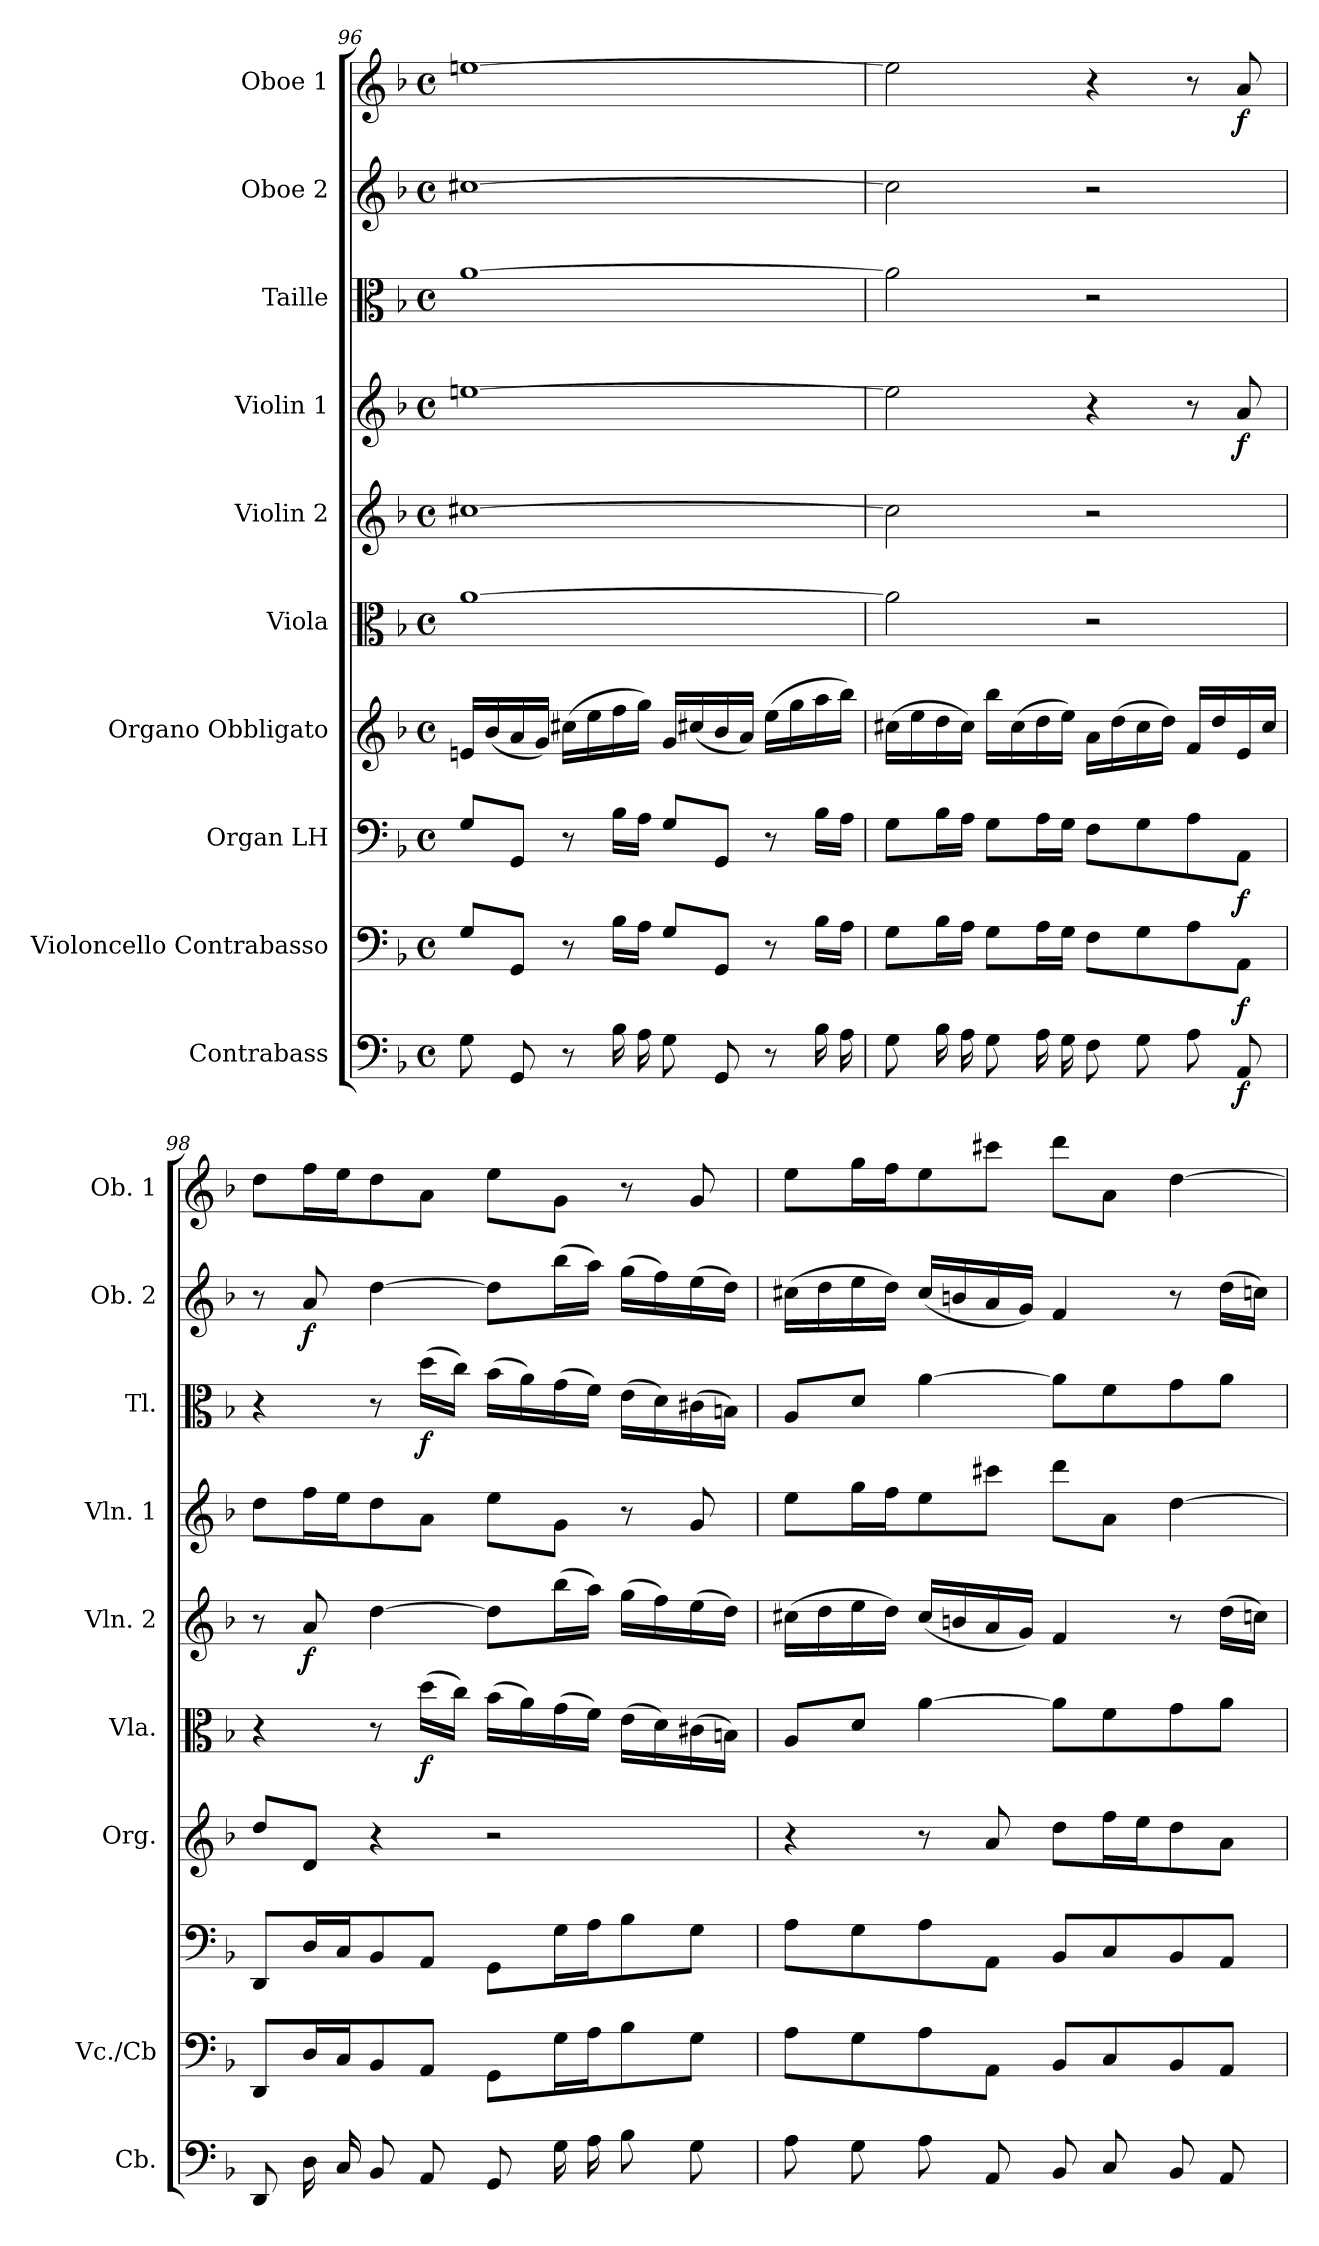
**kern	**dynam	**kern	**dynam	**kern	**dynam	**kern	**kern	**dynam	**kern	**dynam	**kern	**dynam	**kern	**dynam	**kern	**dynam	**kern	**dynam
*part10	*part10	*part9	*part9	*part8	*part8	*part7	*part6	*part6	*part5	*part5	*part4	*part4	*part3	*part3	*part2	*part2	*part1	*part1
*staff10	*staff10	*staff9	*staff9	*staff8	*staff8	*staff7	*staff6	*staff6	*staff5	*staff5	*staff4	*staff4	*staff3	*staff3	*staff2	*staff2	*staff1	*staff1
*I"Contrabass	*	*I"Violoncello Contrabasso	*	*I"Organ LH	*	*I"Organo Obbligato	*I"Viola	*	*I"Violin 2	*	*I"Violin 1	*	*I"Taille	*	*I"Oboe 2	*	*I"Oboe 1	*
*I'Cb.	*	*I'Vc./Cb	*	*	*	*I'Org.	*I'Vla.	*	*I'Vln. 2	*	*I'Vln. 1	*	*I'Tl.	*	*I'Ob. 2	*	*I'Ob. 1	*
*clefF4	*	*clefF4	*	*clefF4	*	*clefG2	*clefC3	*	*clefG2	*	*clefG2	*	*clefC3	*	*clefG2	*	*clefG2	*
*ITrd7c12	*	*	*	*	*	*	*	*	*	*	*	*	*	*	*	*	*	*
*k[b-]	*	*k[b-]	*	*k[b-]	*	*k[b-]	*k[b-]	*	*k[b-]	*	*k[b-]	*	*k[b-]	*	*k[b-]	*	*k[b-]	*
*M4/4	*	*M4/4	*	*M4/4	*	*M4/4	*M4/4	*	*M4/4	*	*M4/4	*	*M4/4	*	*M4/4	*	*M4/4	*
*met(c)	*	*met(c)	*	*met(c)	*	*met(c)	*met(c)	*	*met(c)	*	*met(c)	*	*met(c)	*	*met(c)	*	*met(c)	*
=96	=96	=96	=96	=96	=96	=96	=96	=96	=96	=96	=96	=96	=96	=96	=96	=96	=96	=96
8GG\	.	8G\L	.	8G\L	.	16en/LL	[1a	.	[1cc#X	.	[1een	.	[1a	.	[1cc#X	.	[1een	.
.	.	.	.	.	.	(<16b-/	.	.	.	.	.	.	.	.	.	.	.	.
8GGG/	.	8GG/J	.	8GG/J	.	16a/	.	.	.	.	.	.	.	.	.	.	.	.
.	.	.	.	.	.	16g/JJ)	.	.	.	.	.	.	.	.	.	.	.	.
8r	.	8r	.	8r	.	(>16cc#X\LL	.	.	.	.	.	.	.	.	.	.	.	.
.	.	.	.	.	.	16ee\	.	.	.	.	.	.	.	.	.	.	.	.
16BB-\	.	16B-\LL	.	16B-\LL	.	16ff\	.	.	.	.	.	.	.	.	.	.	.	.
16AA\	.	16A\JJ	.	16A\JJ	.	16gg\JJ)	.	.	.	.	.	.	.	.	.	.	.	.
8GG\	.	8G/L	.	8G/L	.	16g/LL	.	.	.	.	.	.	.	.	.	.	.	.
.	.	.	.	.	.	(<16cc#X/	.	.	.	.	.	.	.	.	.	.	.	.
8GGG/	.	8GG/J	.	8GG/J	.	16b-/	.	.	.	.	.	.	.	.	.	.	.	.
.	.	.	.	.	.	16a/JJ)	.	.	.	.	.	.	.	.	.	.	.	.
8r	.	8r	.	8r	.	(>16ee\LL	.	.	.	.	.	.	.	.	.	.	.	.
.	.	.	.	.	.	16gg\	.	.	.	.	.	.	.	.	.	.	.	.
16BB-\	.	16B-\LL	.	16B-\LL	.	16aa\	.	.	.	.	.	.	.	.	.	.	.	.
16AA\	.	16A\JJ	.	16A\JJ	.	16bb-\JJ)	.	.	.	.	.	.	.	.	.	.	.	.
!!LO:PB:g=z
=97	=97	=97	=97	=97	=97	=97	=97	=97	=97	=97	=97	=97	=97	=97	=97	=97	=97	=97
8GG\	.	8G\L	.	8G\L	.	(>16cc#X\LL	2a\]	.	2cc#\]	.	2ee\]	.	2a\]	.	2cc#\]	.	2ee\]	.
.	.	.	.	.	.	16ee\	.	.	.	.	.	.	.	.	.	.	.	.
16BB-\	.	16B-\L	.	16B-\L	.	16dd\	.	.	.	.	.	.	.	.	.	.	.	.
16AA\	.	16A\JJ	.	16A\JJ	.	16cc#\JJ)	.	.	.	.	.	.	.	.	.	.	.	.
8GG\	.	8G\L	.	8G\L	.	16bb-\LL	.	.	.	.	.	.	.	.	.	.	.	.
.	.	.	.	.	.	(>16cc#\	.	.	.	.	.	.	.	.	.	.	.	.
16AA\	.	16A\L	.	16A\L	.	16dd\	.	.	.	.	.	.	.	.	.	.	.	.
16GG\	.	16G\JJ	.	16G\JJ	.	16ee\JJ)	.	.	.	.	.	.	.	.	.	.	.	.
8FF\	.	8F\L	.	8F\L	.	16a\LL	2r	.	2r	.	4r	.	2r	.	2r	.	4r	.
.	.	.	.	.	.	(>16dd\	.	.	.	.	.	.	.	.	.	.	.	.
8GG\	.	8G\	.	8G\	.	16cc#\	.	.	.	.	.	.	.	.	.	.	.	.
.	.	.	.	.	.	16dd\JJ)	.	.	.	.	.	.	.	.	.	.	.	.
8AA\	.	8A\	.	8A\	.	16f/LL	.	.	.	.	8r	.	.	.	.	.	8r	.
.	.	.	.	.	.	16dd/	.	.	.	.	.	.	.	.	.	.	.	.
!	!LO:DY:b	!	!LO:DY:b	!	!LO:DY:b	!	!	!	!	!	!	!LO:DY:b	!	!	!	!	!	!LO:DY:b
8AAA/	f	8AA\J	f	8AA\J	f	16e/	.	.	.	.	8a/	f	.	.	.	.	8a/	f
.	.	.	.	.	.	16cc#/JJ	.	.	.	.	.	.	.	.	.	.	.	.
=98	=98	=98	=98	=98	=98	=98	=98	=98	=98	=98	=98	=98	=98	=98	=98	=98	=98	=98
8DDD/	.	8DD/L	.	8DD/L	.	8dd\L	4r	.	8r	.	8dd\L	.	4r	.	8r	.	8dd\L	.
!	!	!	!	!	!	!	!	!	!	!LO:DY:b	!	!	!	!	!	!LO:DY:b	!	!
16DD\	.	16D/L	.	16D/L	.	8d/J	.	.	8a/	f	16ff\L	.	.	.	8a/	f	16ff\L	.
16CC/	.	16C/J	.	16C/J	.	.	.	.	.	.	16ee\J	.	.	.	.	.	16ee\J	.
8BBB-/	.	8BB-/	.	8BB-/	.	4r	8r	.	[4dd\	.	8dd\	.	8r	.	[4dd\	.	8dd\	.
!	!	!	!	!	!	!	!	!LO:DY:b	!	!	!	!	!	!LO:DY:b	!	!	!	!
8AAA/	.	8AA/J	.	8AA/J	.	.	(>16dd\LL	f	.	.	8a\J	.	(>16dd\LL	f	.	.	8a\J	.
.	.	.	.	.	.	.	16cc\JJ)	.	.	.	.	.	16cc\JJ)	.	.	.	.	.
8GGG/	.	8GG\L	.	8GG\L	.	2r	(>16b-\LL	.	8dd\L]	.	8ee\L	.	(>16b-\LL	.	8dd\L]	.	8ee\L	.
.	.	.	.	.	.	.	16a\)	.	.	.	.	.	16a\)	.	.	.	.	.
16GG\	.	16G\L	.	16G\L	.	.	(>16g\	.	(>16bb-\L	.	8g\J	.	(>16g\	.	(>16bb-\L	.	8g\J	.
16AA\	.	16A\J	.	16A\J	.	.	16f\JJ)	.	16aa\JJ)	.	.	.	16f\JJ)	.	16aa\JJ)	.	.	.
8BB-\	.	8B-\	.	8B-\	.	.	(>16e\LL	.	(>16gg\LL	.	8r	.	(>16e\LL	.	(>16gg\LL	.	8r	.
.	.	.	.	.	.	.	16d\)	.	16ff\)	.	.	.	16d\)	.	16ff\)	.	.	.
8GG\	.	8G\J	.	8G\J	.	.	(>16c#X\	.	(>16ee\	.	8g/	.	(>16c#X\	.	(>16ee\	.	8g/	.
.	.	.	.	.	.	.	16Bn\JJ)	.	16dd\JJ)	.	.	.	16Bn\JJ)	.	16dd\JJ)	.	.	.
!!LO:PB:g=z
=99	=99	=99	=99	=99	=99	=99	=99	=99	=99	=99	=99	=99	=99	=99	=99	=99	=99	=99
8AA\	.	8A\L	.	8A\L	.	4r	8A/L	.	(>16cc#X\LL	.	8ee\L	.	8A/L	.	(>16cc#X\LL	.	8ee\L	.
.	.	.	.	.	.	.	.	.	16dd\	.	.	.	.	.	16dd\	.	.	.
8GG\	.	8G\	.	8G\	.	.	8d/J	.	16ee\	.	16gg\L	.	8d/J	.	16ee\	.	16gg\L	.
.	.	.	.	.	.	.	.	.	16dd\JJ)	.	16ff\J	.	.	.	16dd\JJ)	.	16ff\J	.
8AA\	.	8A\	.	8A\	.	8r	[4a\	.	(<16cc#/LL	.	8ee\	.	[4a\	.	(<16cc#/LL	.	8ee\	.
.	.	.	.	.	.	.	.	.	16bn/	.	.	.	.	.	16bn/	.	.	.
8AAA/	.	8AA\J	.	8AA\J	.	8a/	.	.	16a/	.	8ccc#X\J	.	.	.	16a/	.	8ccc#X\J	.
.	.	.	.	.	.	.	.	.	16g/JJ)	.	.	.	.	.	16g/JJ)	.	.	.
8BBB-/	.	8BB-/L	.	8BB-/L	.	8dd\L	8a\L]	.	4f/	.	8ddd\L	.	8a\L]	.	4f/	.	8ddd\L	.
8CC/	.	8C/	.	8C/	.	16ff\L	8f\	.	.	.	8a\J	.	8f\	.	.	.	8a\J	.
.	.	.	.	.	.	16ee\J	.	.	.	.	.	.	.	.	.	.	.	.
8BBB-/	.	8BB-/	.	8BB-/	.	8dd\	8g\	.	8r	.	[4dd\	.	8g\	.	8r	.	[4dd\	.
8AAA/	.	8AA/J	.	8AA/J	.	8a\J	8a\J	.	(>16dd\LL	.	.	.	8a\J	.	(>16dd\LL	.	.	.
.	.	.	.	.	.	.	.	.	16ccn\JJ)	.	.	.	.	.	16ccn\JJ)	.	.	.
=	=	=	=	=	=	=	=	=	=	=	=	=	=	=	=	=	=	=
*-	*-	*-	*-	*-	*-	*-	*-	*-	*-	*-	*-	*-	*-	*-	*-	*-	*-	*-
